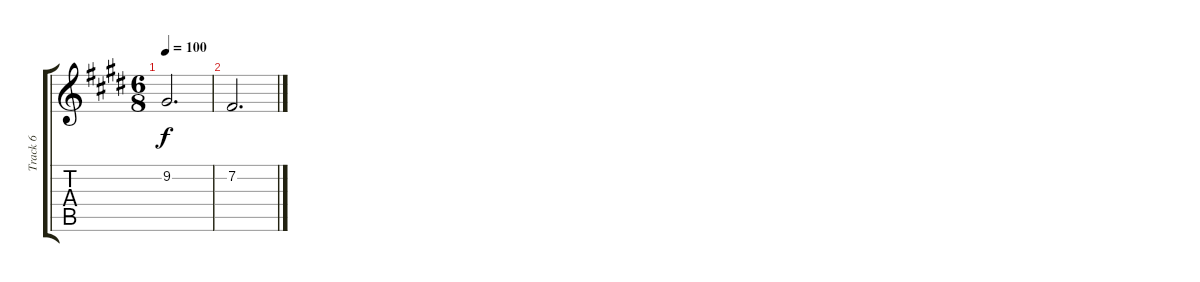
\track ("Track 6" "Track 6") {instrument flute}
\staff {score tabs}
\tuning (E4 B3 G3 D3 A2 E2) {hide}
\ts (6 8)
\tempo 100
\clef g2
\ks c#minor
9.2.2{d dy f} |
7.2.2{d}
